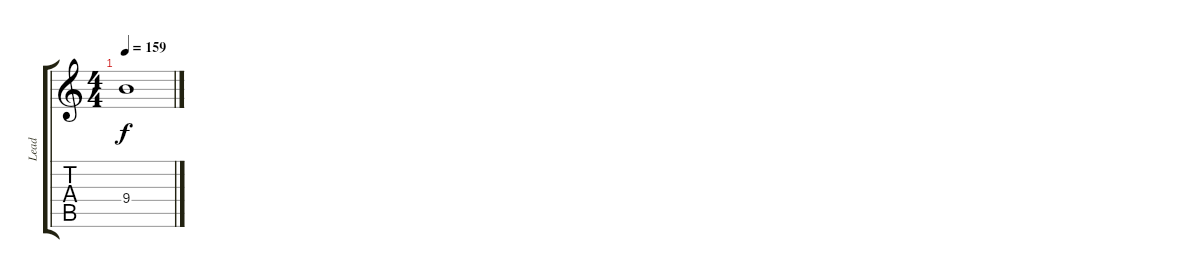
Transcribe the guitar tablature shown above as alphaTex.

\track ("Lead" "Lead") {instrument overdrivenguitar}
\staff {score tabs}
\tuning (E4 B3 G3 D3 A2 E2) {hide}
\ts (4 4)
\tempo 159
\clef g2
\ks c
9.4.1{dy f}
